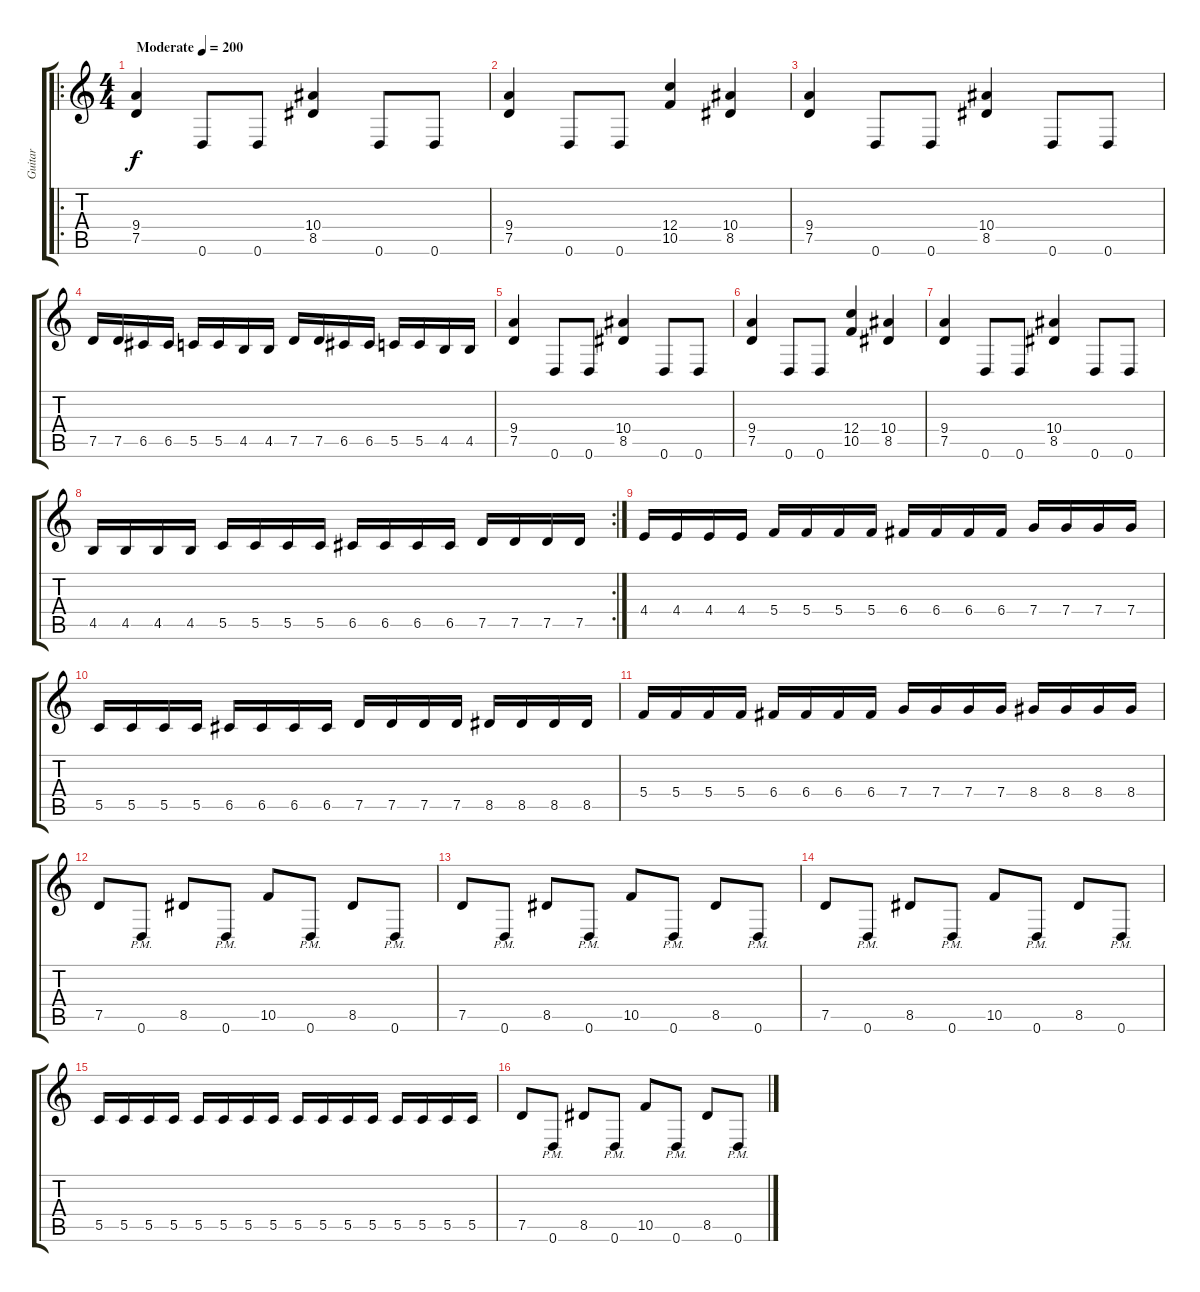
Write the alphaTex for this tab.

\track ("Guitar" "Guitar") {instrument overdrivenguitar}
\staff {score tabs}
\tuning (D4 A3 F3 C3 G2 D2) {hide}
\ro
\ts (4 4)
\tempo (200 "Moderate")
\clef g2
\ks c
(9.4 7.5).4{dy f instrument overdrivenguitar} 0.6.8 0.6.8 (10.4 8.5).4 0.6.8 0.6.8 |
(9.4 7.5).4 0.6.8 0.6.8 (12.4 10.5).4 (10.4 8.5).4 |
(9.4 7.5).4 0.6.8 0.6.8 (10.4 8.5).4 0.6.8 0.6.8 |
7.5.16 7.5.16 6.5.16 6.5.16 5.5.16 5.5.16 4.5.16 4.5.16 7.5.16 7.5.16 6.5.16 6.5.16 5.5.16 5.5.16 4.5.16 4.5.16 |
(9.4 7.5).4 0.6.8 0.6.8 (10.4 8.5).4 0.6.8 0.6.8 |
(9.4 7.5).4 0.6.8 0.6.8 (12.4 10.5).4 (10.4 8.5).4 |
(9.4 7.5).4 0.6.8 0.6.8 (10.4 8.5).4 0.6.8 0.6.8 |
\rc 2
4.5.16 4.5.16 4.5.16 4.5.16 5.5.16 5.5.16 5.5.16 5.5.16 6.5.16 6.5.16 6.5.16 6.5.16 7.5.16 7.5.16 7.5.16 7.5.16 |
4.4.16 4.4.16 4.4.16 4.4.16 5.4.16 5.4.16 5.4.16 5.4.16 6.4.16 6.4.16 6.4.16 6.4.16 7.4.16 7.4.16 7.4.16 7.4.16 |
5.5.16 5.5.16 5.5.16 5.5.16 6.5.16 6.5.16 6.5.16 6.5.16 7.5.16 7.5.16 7.5.16 7.5.16 8.5.16 8.5.16 8.5.16 8.5.16 |
5.4.16 5.4.16 5.4.16 5.4.16 6.4.16 6.4.16 6.4.16 6.4.16 7.4.16 7.4.16 7.4.16 7.4.16 8.4.16 8.4.16 8.4.16 8.4.16 |
7.5.8 0.6{pm}.8 8.5.8 0.6{pm}.8 10.5.8 0.6{pm}.8 8.5.8 0.6{pm}.8 |
7.5.8 0.6{pm}.8 8.5.8 0.6{pm}.8 10.5.8 0.6{pm}.8 8.5.8 0.6{pm}.8 |
7.5.8 0.6{pm}.8 8.5.8 0.6{pm}.8 10.5.8 0.6{pm}.8 8.5.8 0.6{pm}.8 |
5.5.16 5.5.16 5.5.16 5.5.16 5.5.16 5.5.16 5.5.16 5.5.16 5.5.16 5.5.16 5.5.16 5.5.16 5.5.16 5.5.16 5.5.16 5.5.16 |
7.5.8 0.6{pm}.8 8.5.8 0.6{pm}.8 10.5.8 0.6{pm}.8 8.5.8 0.6{pm}.8
